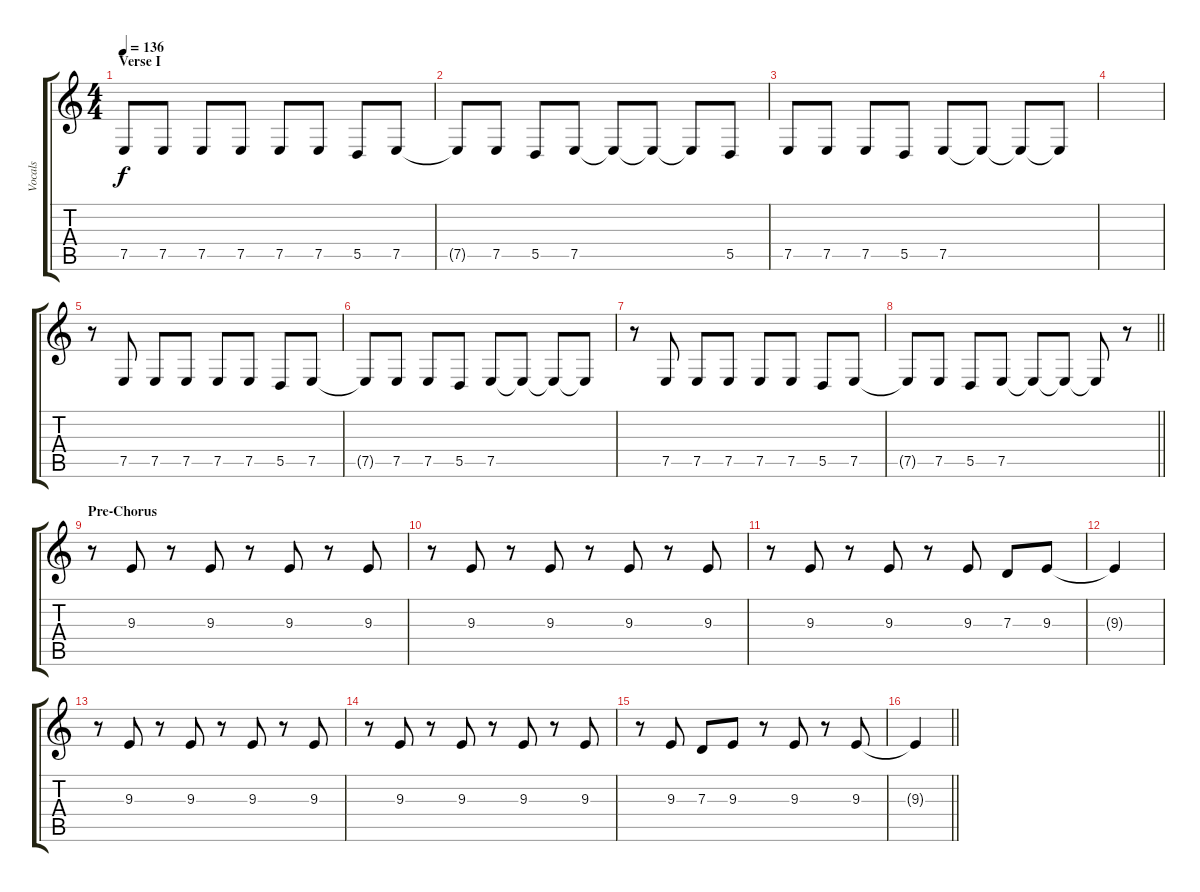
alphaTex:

\track ("Vocals" "Vocals") {instrument cello}
\staff {score tabs}
\tuning (E4 B3 G3 D3 A2 D2) {hide}
\ts (4 4)
\section ("" "Verse I")
\tempo 136
\clef g2
\ks c
7.5.8{dy f} 7.5.8 7.5.8 7.5.8 7.5.8 7.5.8 5.5.8 7.5.8 |
7.5{t}.8 7.5.8 5.5.8 7.5.8 7.5{t}.8 7.5{t}.8 7.5{t}.8 5.5.8 |
7.5.8 7.5.8 7.5.8 5.5.8 7.5.8 7.5{t}.8 7.5{t}.8 7.5{t}.8 |
|
r.8 7.5.8 7.5.8 7.5.8 7.5.8 7.5.8 5.5.8 7.5.8 |
7.5{t}.8 7.5.8 7.5.8 5.5.8 7.5.8 7.5{t}.8 7.5{t}.8 7.5{t}.8 |
r.8 7.5.8 7.5.8 7.5.8 7.5.8 7.5.8 5.5.8 7.5.8 |
\barLineRight lightlight
7.5{t}.8 7.5.8 5.5.8 7.5.8 7.5{t}.8 7.5{t}.8 7.5{t}.8 r.8 |
\section ("" "Pre-Chorus")
r.8 9.3.8 r.8 9.3.8 r.8 9.3.8 r.8 9.3.8 |
r.8 9.3.8 r.8 9.3.8 r.8 9.3.8 r.8 9.3.8 |
r.8 9.3.8 r.8 9.3.8 r.8 9.3.8 7.3.8 9.3.8 |
9.3{t}.4 |
r.8 9.3.8 r.8 9.3.8 r.8 9.3.8 r.8 9.3.8 |
r.8 9.3.8 r.8 9.3.8 r.8 9.3.8 r.8 9.3.8 |
r.8 9.3.8 7.3.8 9.3.8 r.8 9.3.8 r.8 9.3.8 |
\barLineRight lightlight
9.3{t}.4
